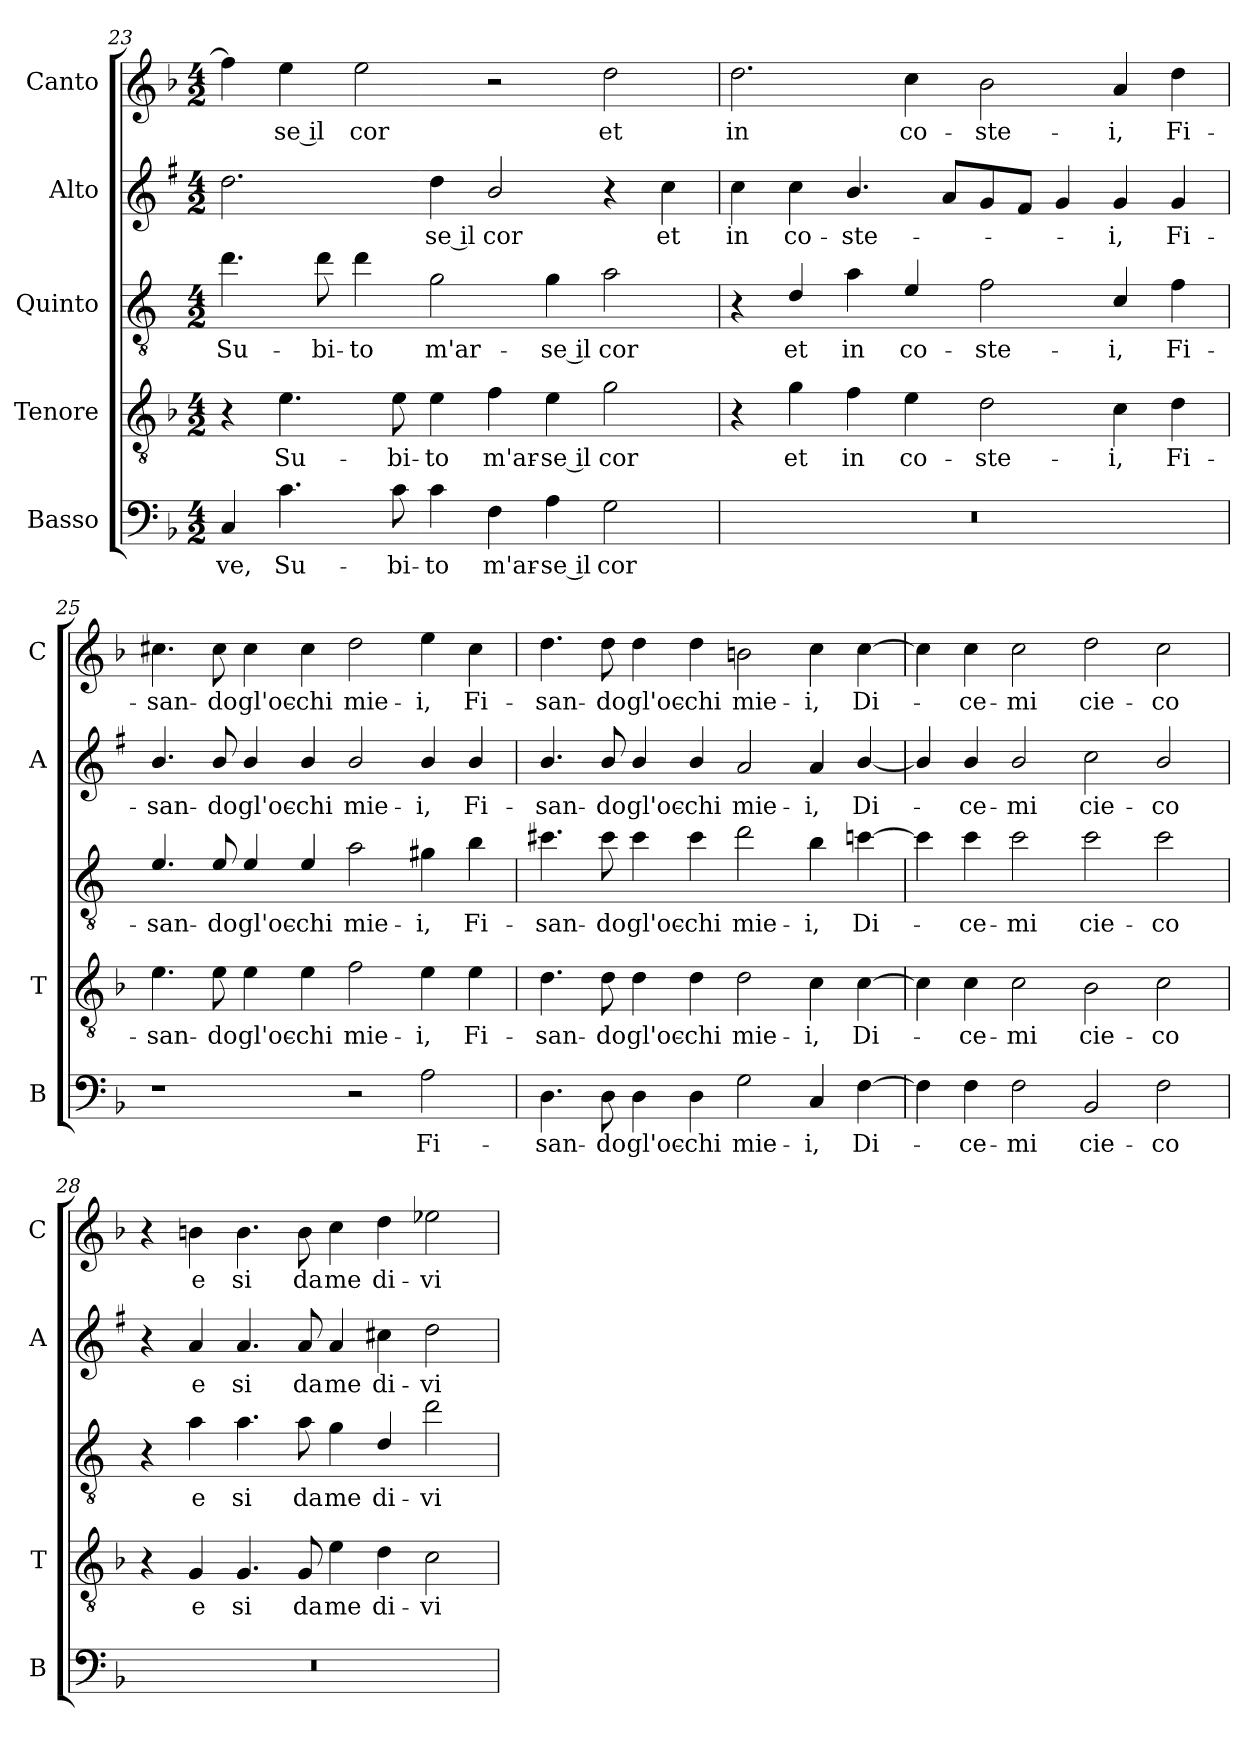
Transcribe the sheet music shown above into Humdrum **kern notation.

**kern	**text	**kern	**text	**kern	**text	**kern	**text	**kern	**text
*part5	*part5	*part4	*part4	*part3	*part3	*part2	*part2	*part1	*part1
*staff5	*staff5	*staff4	*staff4	*staff3	*staff3	*staff2	*staff2	*staff1	*staff1
*I"Basso	*	*I"Tenore	*	*I"Quinto	*	*I"Alto	*	*I"Canto	*
*I'B	*	*I'T	*	*	*	*I'A	*	*I'C	*
*clefF4	*	*clefGv2	*	*clefGv2	*	*clefG2	*	*clefG2	*
*	*	*	*	*ITrd4c7	*	*ITrd1c2	*	*	*
*k[b-]	*	*k[b-]	*	*k[b-]	*	*k[b-]	*	*k[b-]	*
*F:	*	*F:	*	*F:	*	*F:	*	*F:	*
*M4/2	*	*M4/2	*	*M4/2	*	*M4/2	*	*M4/2	*
=23	=23	=23	=23	=23	=23	=23	=23	=23	=23
!	!LO:LY:b	!	!	!	!LO:LY:b	!	!	!	!
4C/	-ve,	4r	.	4.g\	Su-	2.cc\	.	4ff\]	.
!	!LO:LY:b	!	!LO:LY:b	!	!	!	!	!	!LO:LY:b
4.c\	Su-	4.e\	Su-	.	.	.	.	4ee\	-se il
!	!	!	!	!	!LO:LY:b	!	!	!	!
.	.	.	.	8g\	-bi-	.	.	.	.
!	!	!	!	!	!LO:LY:b	!	!	!	!LO:LY:b
.	.	.	.	4g\	-to	.	.	2ee\	cor
!	!LO:LY:b	!	!LO:LY:b	!	!	!	!	!	!
8c\	-bi-	8e\	-bi-	.	.	.	.	.	.
!	!LO:LY:b	!	!LO:LY:b	!	!LO:LY:b	!	!LO:LY:b	!	!
4c\	-to	4e\	-to	2c\	m'ar-	4cc\	-se il	.	.
!	!LO:LY:b	!	!LO:LY:b	!	!	!	!LO:LY:b	!	!
4F\	m'ar-	4f\	m'ar-	.	.	2a/	cor	2r	.
!	!LO:LY:b	!	!LO:LY:b	!	!LO:LY:b	!	!	!	!
4A\	-se il	4e\	-se il	4c\	-se il	.	.	.	.
!	!LO:LY:b	!	!LO:LY:b	!	!LO:LY:b	!	!	!	!LO:LY:b
2G\	cor	2g\	cor	2d\	cor	4r	.	2dd\	et
!	!	!	!	!	!	!	!LO:LY:b	!	!
.	.	.	.	.	.	4b-\	et	.	.
=24	=24	=24	=24	=24	=24	=24	=24	=24	=24
!	!	!	!	!	!	!	!LO:LY:b	!	!LO:LY:b
0r	.	4r	.	4r	.	4b-\	in	2.dd\	in
!	!	!	!LO:LY:b	!	!LO:LY:b	!	!LO:LY:b	!	!
.	.	4g\	et	4G/	et	4b-\	co-	.	.
!	!	!	!LO:LY:b	!	!LO:LY:b	!	!LO:LY:b	!	!
.	.	4f\	in	4d\	in	4.a/	-ste-	.	.
!	!	!	!LO:LY:b	!	!LO:LY:b	!	!	!	!LO:LY:b
.	.	4e\	co-	4A/	co-	.	.	4cc\	co-
.	.	.	.	.	.	8g/L	.	.	.
!	!	!	!LO:LY:b	!	!LO:LY:b	!	!	!	!LO:LY:b
.	.	2d\	-ste-	2B-\	-ste-	8f/	.	2b-\	-ste-
.	.	.	.	.	.	8e/J	.	.	.
.	.	.	.	.	.	4f/	.	.	.
!	!	!	!LO:LY:b	!	!LO:LY:b	!	!LO:LY:b	!	!LO:LY:b
.	.	4c\	-i,	4F/	-i,	4f/	-i,	4a/	-i,
!	!	!	!LO:LY:b	!	!LO:LY:b	!	!LO:LY:b	!	!LO:LY:b
.	.	4d\	Fi-	4B-\	Fi-	4f/	Fi-	4dd\	Fi-
!!LO:PB:g=z
=25	=25	=25	=25	=25	=25	=25	=25	=25	=25
!	!	!	!LO:LY:b	!	!LO:LY:b	!	!LO:LY:b	!	!LO:LY:b
1r	.	4.e\	-san-	4.A/	-san-	4.a/	-san-	4.cc#X\	-san-
!	!	!	!LO:LY:b	!	!LO:LY:b	!	!LO:LY:b	!	!LO:LY:b
.	.	8e\	-do	8A/	-do	8a/	-do	8cc#\	-do
!	!	!	!LO:LY:b	!	!LO:LY:b	!	!LO:LY:b	!	!LO:LY:b
.	.	4e\	gl'oc-	4A/	gl'oc-	4a/	gl'oc-	4cc#\	gl'oc-
!	!	!	!LO:LY:b	!	!LO:LY:b	!	!LO:LY:b	!	!LO:LY:b
.	.	4e\	-chi	4A/	-chi	4a/	-chi	4cc#\	-chi
!	!	!	!LO:LY:b	!	!LO:LY:b	!	!LO:LY:b	!	!LO:LY:b
2r	.	2f\	mie-	2d\	mie-	2a/	mie-	2dd\	mie-
!	!LO:LY:b	!	!LO:LY:b	!	!LO:LY:b	!	!LO:LY:b	!	!LO:LY:b
2A\	Fi-	4e\	-i,	4c#X\	-i,	4a/	-i,	4ee\	-i,
!	!	!	!LO:LY:b	!	!LO:LY:b	!	!LO:LY:b	!	!LO:LY:b
.	.	4e\	Fi-	4e\	Fi-	4a/	Fi-	4cc#\	Fi-
=26	=26	=26	=26	=26	=26	=26	=26	=26	=26
!	!LO:LY:b	!	!LO:LY:b	!	!LO:LY:b	!	!LO:LY:b	!	!LO:LY:b
4.D\	-san-	4.d\	-san-	4.f#X\	-san-	4.a/	-san-	4.dd\	-san-
!	!LO:LY:b	!	!LO:LY:b	!	!LO:LY:b	!	!LO:LY:b	!	!LO:LY:b
8D\	-do	8d\	-do	8f#\	-do	8a/	-do	8dd\	-do
!	!LO:LY:b	!	!LO:LY:b	!	!LO:LY:b	!	!LO:LY:b	!	!LO:LY:b
4D\	gl'oc-	4d\	gl'oc-	4f#\	gl'oc-	4a/	gl'oc-	4dd\	gl'oc-
!	!LO:LY:b	!	!LO:LY:b	!	!LO:LY:b	!	!LO:LY:b	!	!LO:LY:b
4D\	-chi	4d\	-chi	4f#\	-chi	4a/	-chi	4dd\	-chi
!	!LO:LY:b	!	!LO:LY:b	!	!LO:LY:b	!	!LO:LY:b	!	!LO:LY:b
2G\	mie-	2d\	mie-	2g\	mie-	2g/	mie-	2bn\	mie-
!	!LO:LY:b	!	!LO:LY:b	!	!LO:LY:b	!	!LO:LY:b	!	!LO:LY:b
4C/	-i,	4c\	-i,	4e\	-i,	4g/	-i,	4cc\	-i,
!	!LO:LY:b	!	!LO:LY:b	!	!LO:LY:b	!	!LO:LY:b	!	!LO:LY:b
[4F\	Di-	[4c\	Di-	[4fn\	Di-	[4a/	Di-	[4cc\	Di-
=27	=27	=27	=27	=27	=27	=27	=27	=27	=27
4F\]	.	4c\]	.	4f\]	.	4a/]	.	4cc\]	.
!	!LO:LY:b	!	!LO:LY:b	!	!LO:LY:b	!	!LO:LY:b	!	!LO:LY:b
4F\	-ce-	4c\	-ce-	4f\	-ce-	4a/	-ce-	4cc\	-ce-
!	!LO:LY:b	!	!LO:LY:b	!	!LO:LY:b	!	!LO:LY:b	!	!LO:LY:b
2F\	-mi	2c\	-mi	2f\	-mi	2a/	-mi	2cc\	-mi
!	!LO:LY:b	!	!LO:LY:b	!	!LO:LY:b	!	!LO:LY:b	!	!LO:LY:b
2BB-/	cie-	2B-\	cie-	2f\	cie-	2b-\	cie-	2dd\	cie-
!	!LO:LY:b	!	!LO:LY:b	!	!LO:LY:b	!	!LO:LY:b	!	!LO:LY:b
2F\	-co	2c\	-co	2f\	-co	2a/	-co	2cc\	-co
!!LO:LB:g=z
=28	=28	=28	=28	=28	=28	=28	=28	=28	=28
0r	.	4r	.	4r	.	4r	.	4r	.
!	!	!	!LO:LY:b	!	!LO:LY:b	!	!LO:LY:b	!	!LO:LY:b
.	.	4G/	e	4d\	e	4g/	e	4bn\	e
!	!	!	!LO:LY:b	!	!LO:LY:b	!	!LO:LY:b	!	!LO:LY:b
.	.	4.G/	si	4.d\	si	4.g/	si	4.b\	si
!	!	!	!LO:LY:b	!	!LO:LY:b	!	!LO:LY:b	!	!LO:LY:b
.	.	8G/	da	8d\	da	8g/	da	8b\	da
!	!	!	!LO:LY:b	!	!LO:LY:b	!	!LO:LY:b	!	!LO:LY:b
.	.	4e\	me	4c\	me	4g/	me	4cc\	me
!	!	!	!LO:LY:b	!	!LO:LY:b	!	!LO:LY:b	!	!LO:LY:b
.	.	4d\	di-	4G/	di-	4bn\	di-	4dd\	di-
!	!	!	!LO:LY:b	!	!LO:LY:b	!	!LO:LY:b	!	!LO:LY:b
.	.	2c\	-vi-	2g\	-vi-	2cc\	-vi-	2ee-X\	-vi-
=	=	=	=	=	=	=	=	=	=
*-	*-	*-	*-	*-	*-	*-	*-	*-	*-
